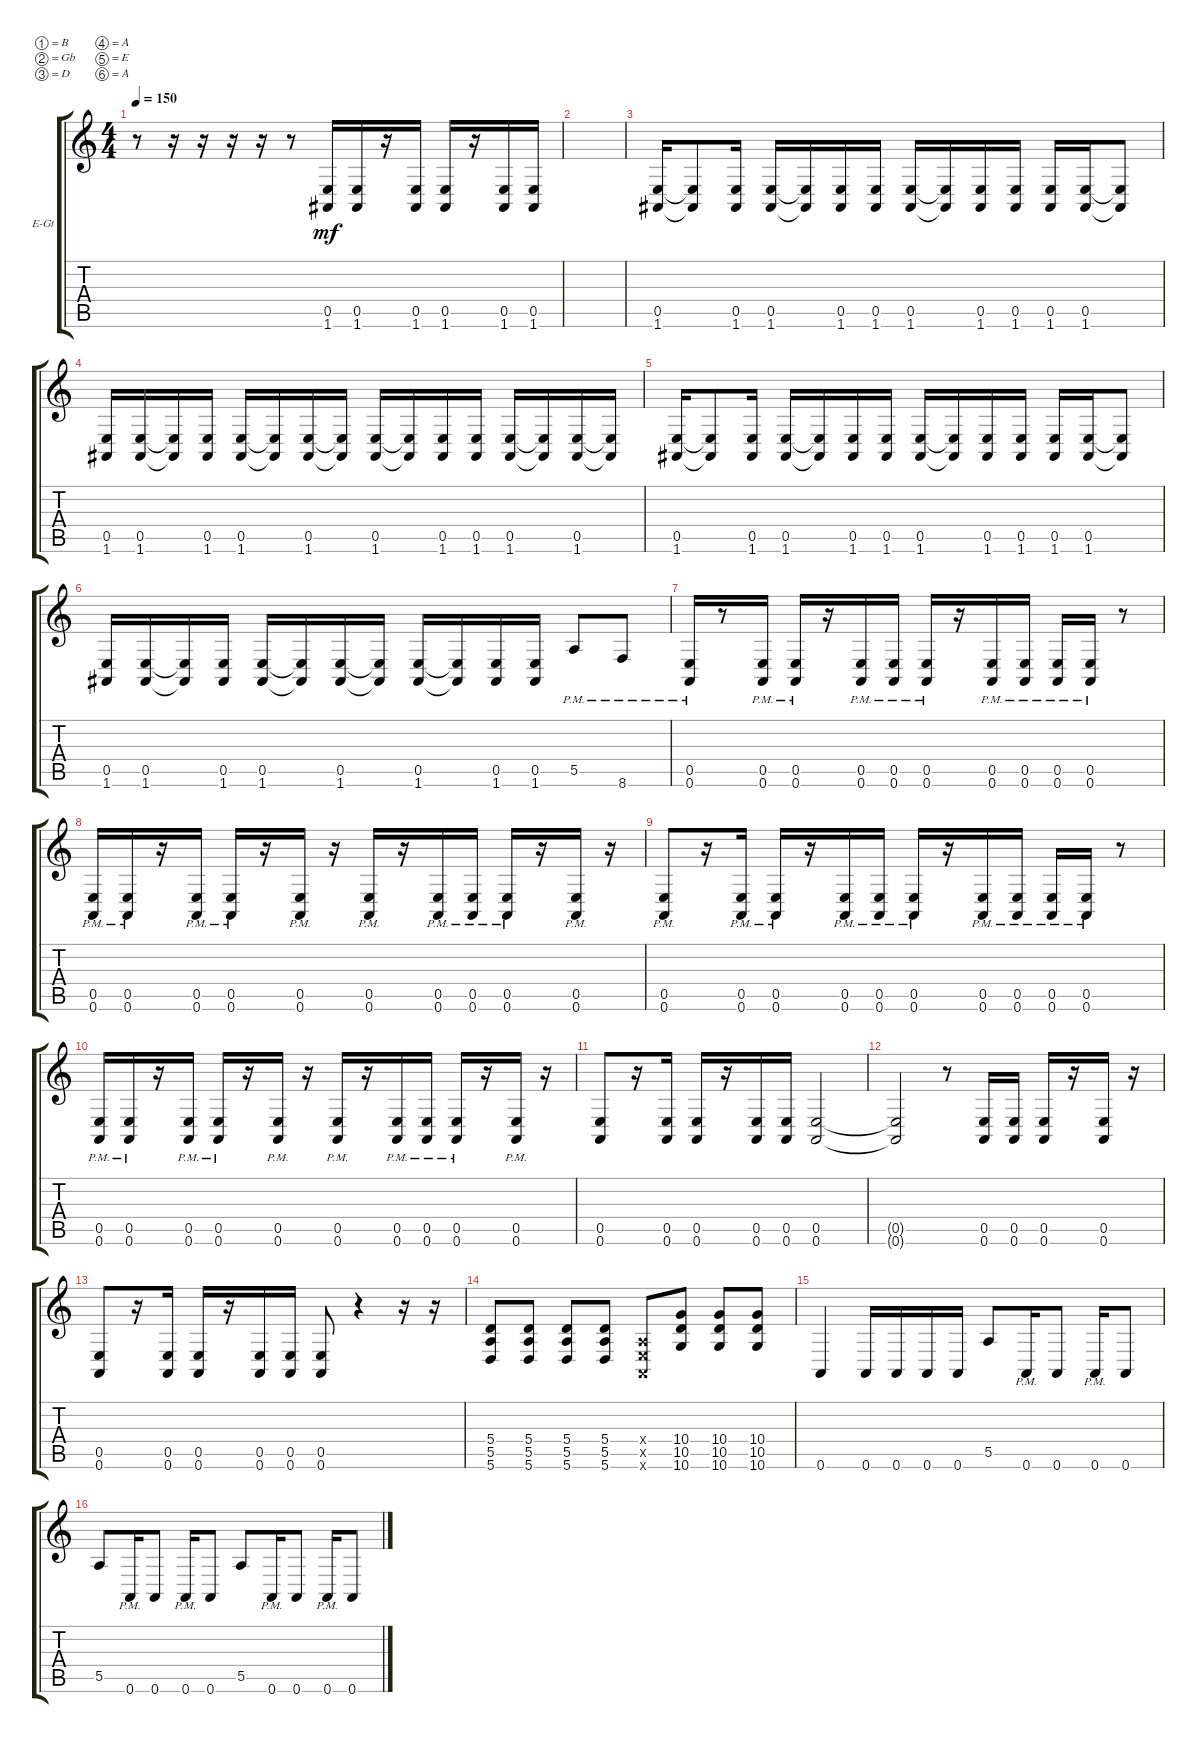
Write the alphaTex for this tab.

\defaultSystemsLayout 4
\bracketExtendMode groupsimilarinstruments
\firstSystemTrackNameOrientation horizontal
\otherSystemsTrackNameOrientation horizontal
\track ("Right Guitar " "E-Gt") {instrument distortionguitar}
\staff {score tabs}
\tuning (B3 Gb3 D3 A2 E2 A1)
\ts (4 4)
\tempo 150
\clef g2
\ks c
r.8{dy mf} r.16 r.16 r.16 r.16 r.8 (1.6 0.5).16 (1.6 0.5).16 r.16 (1.6 0.5).16 (0.5 1.6).16 r.16 (1.6 0.5).16 (1.6 0.5).16 |
|
(1.6 0.5).16 (1.6{t} 0.5{t}).8 (1.6 0.5).16 (0.5 1.6).16 (1.6{t} 0.5{t}).16 (1.6 0.5).16 (0.5 1.6).16 (0.5 1.6).16 (1.6{t} 0.5{t}).16 (1.6 0.5).16 (1.6 0.5).16 (0.5 1.6).16 (1.6 0.5).16 (1.6{t} 0.5{t}).8 |
(1.6 0.5).16 (0.5 1.6).16 (1.6{t} 0.5{t}).16 (1.6 0.5).16 (1.6 0.5).16 (1.6{t} 0.5{t}).16 (1.6 0.5).16 (1.6{t} 0.5{t}).16 (1.6 0.5).16 (1.6{t} 0.5{t}).16 (1.6 0.5).16 (1.6 0.5).16 (1.6 0.5).16 (1.6{t} 0.5{t}).16 (1.6 0.5).16 (1.6{t} 0.5{t}).16 |
(1.6 0.5).16 (1.6{t} 0.5{t}).8 (1.6 0.5).16 (0.5 1.6).16 (1.6{t} 0.5{t}).16 (1.6 0.5).16 (0.5 1.6).16 (0.5 1.6).16 (1.6{t} 0.5{t}).16 (1.6 0.5).16 (1.6 0.5).16 (0.5 1.6).16 (1.6 0.5).16 (1.6{t} 0.5{t}).8 |
(1.6 0.5).16 (0.5 1.6).16 (1.6{t} 0.5{t}).16 (1.6 0.5).16 (1.6 0.5).16 (1.6{t} 0.5{t}).16 (1.6 0.5).16 (1.6{t} 0.5{t}).16 (1.6 0.5).16 (1.6{t} 0.5{t}).16 (1.6 0.5).16 (0.5 1.6).16 5.5{pm}.8 8.6{pm}.8 |
(0.6{pm} 0.5{pm}).16 r.8 (0.6{pm} 0.5{pm}).16 (0.6{pm} 0.5{pm}).16 r.16 (0.6{pm} 0.5{pm}).16 (0.6{pm} 0.5{pm}).16 (0.6{pm} 0.5{pm}).16 r.16 (0.6{pm} 0.5{pm}).16 (0.6{pm} 0.5{pm}).16 (0.6{pm} 0.5{pm}).16 (0.6{pm} 0.5{pm}).16 r.8 |
(0.6{pm} 0.5{pm}).16 (0.5{pm} 0.6{pm}).16 r.16 (0.6{pm} 0.5{pm}).16 (0.6{pm} 0.5{pm}).16 r.16 (0.6{pm} 0.5{pm}).16 r.16 (0.6{pm} 0.5{pm}).16 r.16 (0.6{pm} 0.5{pm}).16 (0.6{pm} 0.5{pm}).16 (0.6{pm} 0.5{pm}).16 r.16 (0.6{pm} 0.5{pm}).16 r.16 |
(0.6{pm} 0.5{pm}).8 r.16 (0.6{pm} 0.5{pm}).16 (0.6{pm} 0.5{pm}).16 r.16 (0.6{pm} 0.5{pm}).16 (0.6{pm} 0.5{pm}).16 (0.6{pm} 0.5{pm}).16 r.16 (0.6{pm} 0.5{pm}).16 (0.6{pm} 0.5{pm}).16 (0.6{pm} 0.5{pm}).16 (0.6{pm} 0.5{pm}).16 r.8 |
(0.6{pm} 0.5{pm}).16 (0.5{pm} 0.6{pm}).16 r.16 (0.6{pm} 0.5{pm}).16 (0.6{pm} 0.5{pm}).16 r.16 (0.6{pm} 0.5{pm}).16 r.16 (0.6{pm} 0.5{pm}).16 r.16 (0.6{pm} 0.5{pm}).16 (0.6{pm} 0.5{pm}).16 (0.6{pm} 0.5{pm}).16 r.16 (0.6{pm} 0.5{pm}).16 r.16 |
(0.6 0.5).8 r.16 (0.6 0.5).16 (0.6 0.5).16 r.16 (0.6 0.5).16 (0.6 0.5).16 (0.6 0.5).2 |
(0.6{t} 0.5{t}).2 r.8 (0.6 0.5).16 (0.6 0.5).16 (0.6 0.5).16 r.16 (0.6 0.5).16 r.16 |
(0.6 0.5).8 r.16 (0.6 0.5).16 (0.6 0.5).16 r.16 (0.6 0.5).16 (0.6 0.5).16 (0.6 0.5).8 r.4 r.16 r.16 |
(5.6 5.5 5.4).8 (5.6 5.5 5.4).8 (5.6 5.4 5.5).8 (5.6 5.5 5.4).8 (0.6{x} 0.4{x} 0.5{x}).8 (10.6 10.5 10.4).8 (10.6 10.5 10.4).8 (10.6 10.5 10.4).8 |
0.6.4 0.6.16 0.6.16 0.6.16 0.6.16 5.5.8 0.6{pm}.16 0.6.8 0.6{pm}.16 0.6.8 |
5.5.8 0.6{pm}.16 0.6.8 0.6{pm}.16 0.6.8 5.5.8 0.6{pm}.16 0.6.8 0.6{pm}.16 0.6.8
